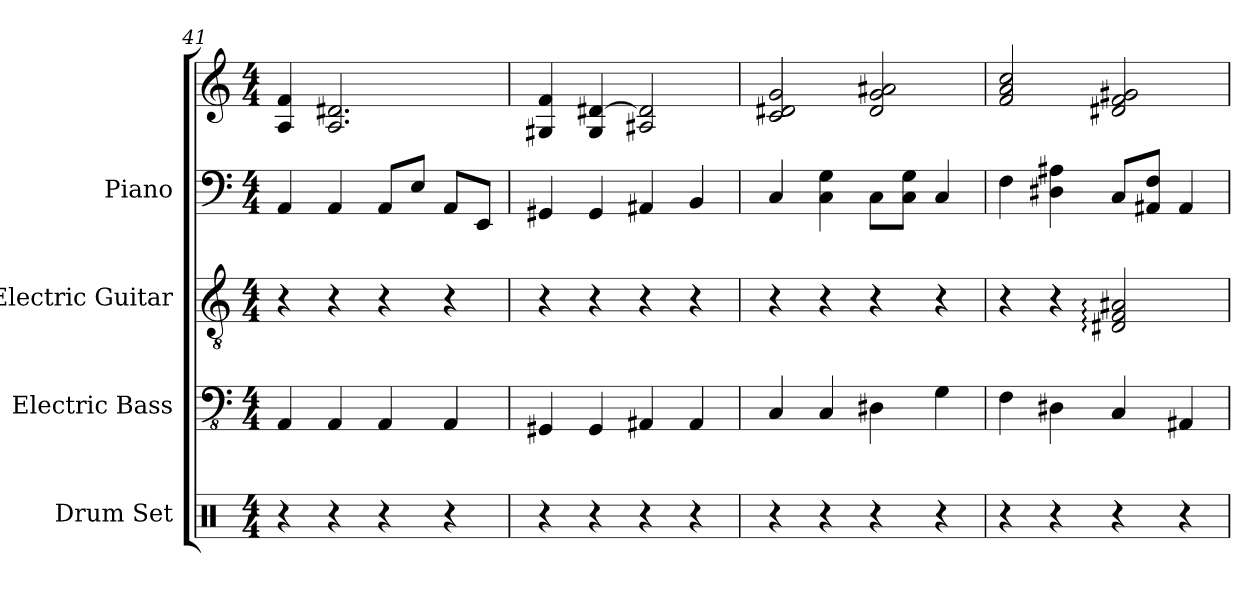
**kern	**kern	**kern	**kern	**kern
*part4	*part3	*part2	*part1	*part1
*staff5	*staff4	*staff3	*staff2	*staff1
*I"Drum Set	*I"Electric Bass	*I"Electric Guitar	*I"Piano	*
*I'Drums	*I'El. B.	*I'El. Guit.	*I'Pno.	*
*clefX	*clefFv4	*clefGv2	*clefF4	*clefG2
*k[]	*k[]	*k[]	*k[]	*k[]
*M4/4	*M4/4	*M4/4	*M4/4	*M4/4
=41	=41	=41	=41	=41
4r	4AAA	4r	4AA	4A 4f
4r	4AAA	4r	4AA	2.A 2.d#X
4r	4AAA	4r	8AAL	.
.	.	.	8EJ	.
4r	4AAA	4r	8AAL	.
.	.	.	8EEJ	.
=42	=42	=42	=42	=42
4r	4GGG#X	4r	4GG#X	4G#X 4f
4r	4GGG#	4r	4GG#	4G# [4d#X
4r	4AAA#X	4r	4AA#X	2A#X 2d#]
4r	4AAA#	4r	4BB	.
=43	=43	=43	=43	=43
4r	4CC	4r	4C	2c 2d#X 2g
4r	4CC	4r	4C 4G	.
4r	4DD#X	4r	8CL	2g 2a#X 2d#
.	.	.	8C 8GJ	.
4r	4GG	4r	4C	.
=44	=44	=44	=44	=44
4r	4FF	4r	4F	2f 2a 2cc
4r	4DD#X	4r	4D#X 4A#X	.
4r	4CC	2D#X: 2F: 2A#X:	8CL	2d#X 2f 2g#X
.	.	.	8AA#X 8FJ	.
4r	4AAA#X	.	4AA#	.
=	=	=	=	=
*-	*-	*-	*-	*-
